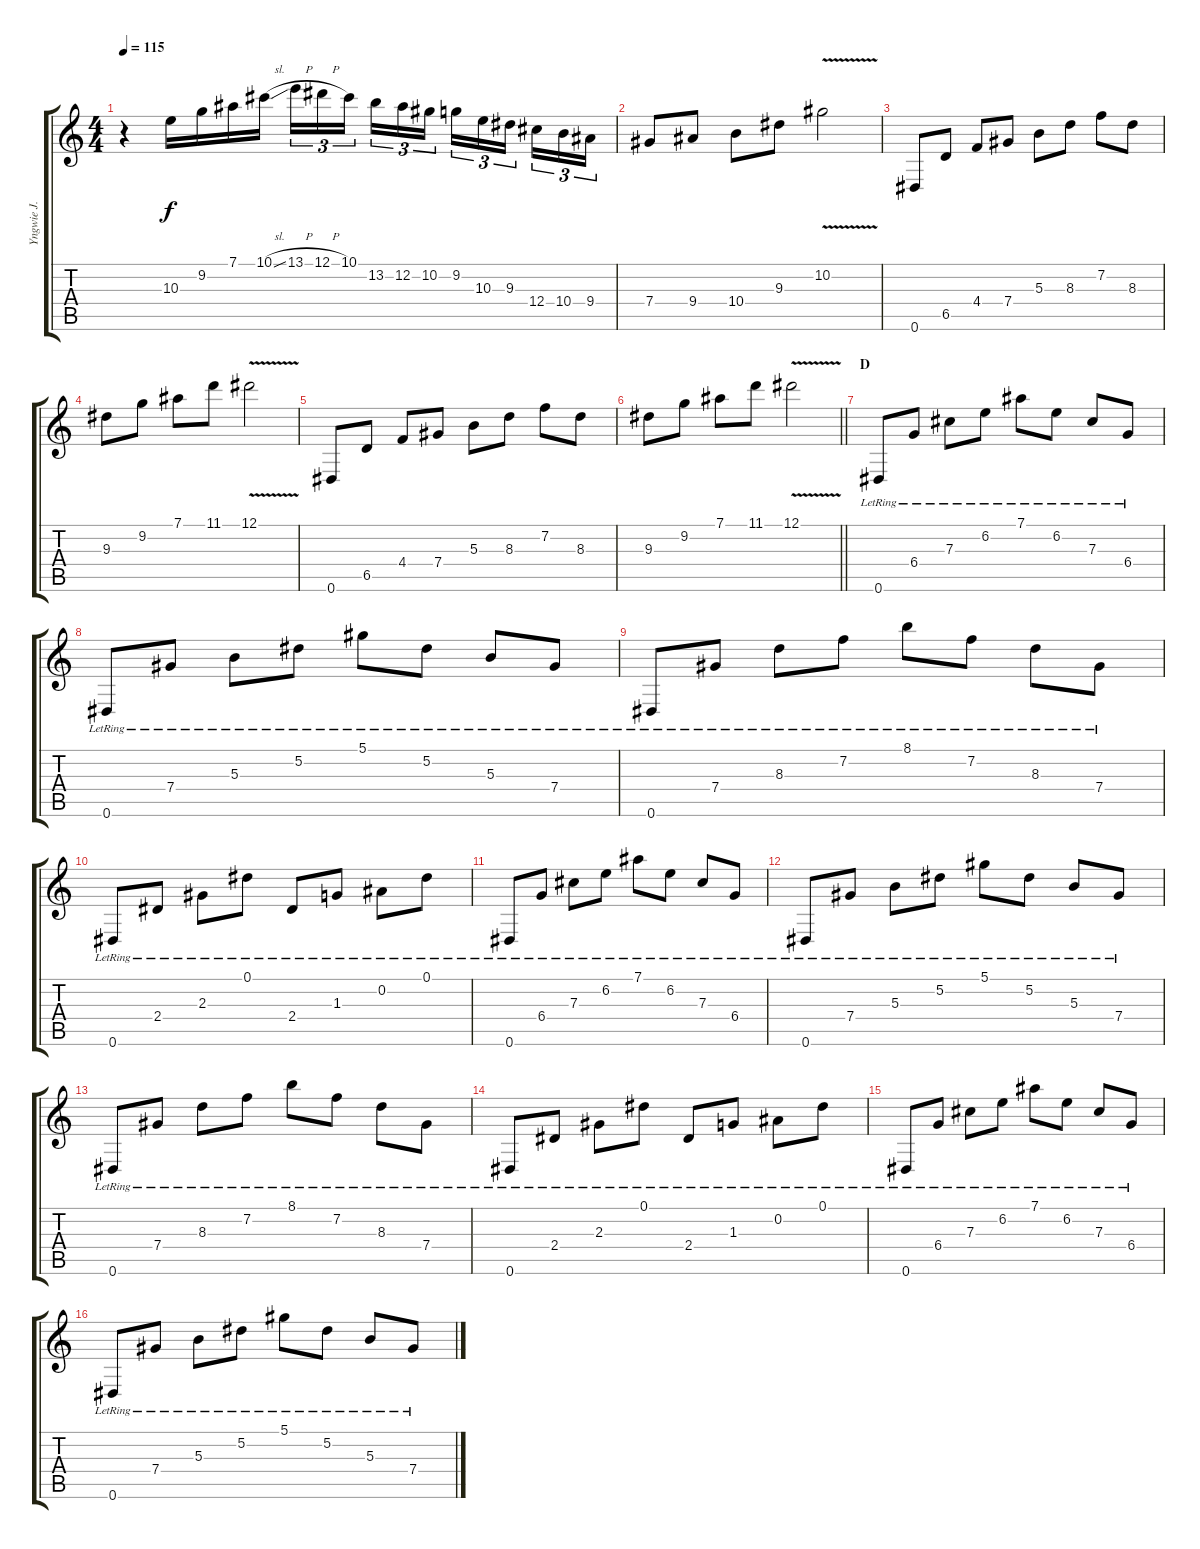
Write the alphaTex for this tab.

\track ("Yngwie J. Malmsteen" "Yngwie J. ") {instrument acousticguitarnylon}
\staff {score tabs}
\tuning (Eb4 Bb3 Gb3 Db3 Ab2 Eb2) {hide}
\ts (4 4)
\tempo 115
\clef g2
\ks c
r.4{dy f} 10.3.16 9.2.16 7.1.16 10.1{sl}.16 13.1{h}.16{tu (3 2)} 12.1{h}.16{tu (3 2)} 10.1.16{tu (3 2) beam splitsecondary} 13.2.16{tu (3 2)} 12.2.16{tu (3 2)} 10.2.16{tu (3 2)} 9.2.16{tu (3 2)} 10.3.16{tu (3 2)} 9.3.16{tu (3 2) beam splitsecondary} 12.4.16{tu (3 2)} 10.4.16{tu (3 2)} 9.4.16{tu (3 2)} |
7.4.8 9.4.8 10.4.8 9.3.8 10.2{v}.2 |
0.6.8 6.5.8 4.4.8 7.4.8 5.3.8 8.3.8 7.2.8 8.3.8 |
9.3.8 9.2.8 7.1.8 11.1.8 12.1{v}.2 |
0.6.8 6.5.8 4.4.8 7.4.8 5.3.8 8.3.8 7.2.8 8.3.8 |
\barLineRight lightlight
9.3.8 9.2.8 7.1.8 11.1.8 12.1{v}.2 |
\section ("" "D")
0.6{lr}.8 6.4{lr}.8 7.3{lr}.8 6.2{lr}.8 7.1{lr}.8 6.2{lr}.8 7.3{lr}.8 6.4{lr}.8 |
0.6{lr}.8 7.4{lr}.8 5.3{lr}.8 5.2{lr}.8 5.1{lr}.8 5.2{lr}.8 5.3{lr}.8 7.4{lr}.8 |
0.6{lr}.8 7.4{lr}.8 8.3{lr}.8 7.2{lr}.8 8.1{lr}.8 7.2{lr}.8 8.3{lr}.8 7.4{lr}.8 |
0.6{lr}.8 2.4{lr}.8 2.3{lr}.8 0.1{lr}.8 2.4{lr}.8 1.3{lr}.8 0.2{lr}.8 0.1{lr}.8 |
0.6{lr}.8 6.4{lr}.8 7.3{lr}.8 6.2{lr}.8 7.1{lr}.8 6.2{lr}.8 7.3{lr}.8 6.4{lr}.8 |
0.6{lr}.8 7.4{lr}.8 5.3{lr}.8 5.2{lr}.8 5.1{lr}.8 5.2{lr}.8 5.3{lr}.8 7.4{lr}.8 |
0.6{lr}.8 7.4{lr}.8 8.3{lr}.8 7.2{lr}.8 8.1{lr}.8 7.2{lr}.8 8.3{lr}.8 7.4{lr}.8 |
0.6{lr}.8 2.4{lr}.8 2.3{lr}.8 0.1{lr}.8 2.4{lr}.8 1.3{lr}.8 0.2{lr}.8 0.1{lr}.8 |
0.6{lr}.8 6.4{lr}.8 7.3{lr}.8 6.2{lr}.8 7.1{lr}.8 6.2{lr}.8 7.3{lr}.8 6.4{lr}.8 |
0.6{lr}.8 7.4{lr}.8 5.3{lr}.8 5.2{lr}.8 5.1{lr}.8 5.2{lr}.8 5.3{lr}.8 7.4{lr}.8
